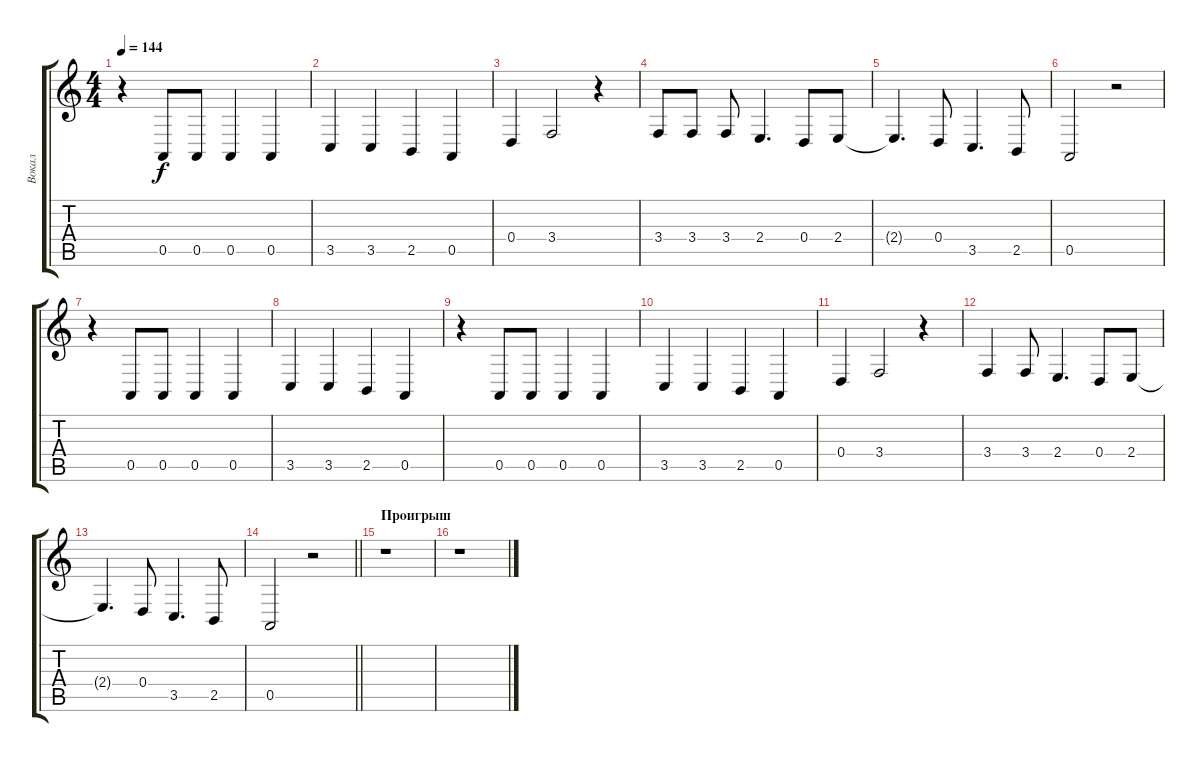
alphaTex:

\track ("Вокал" "Вокал") {instrument tenorsax}
\staff {score tabs}
\tuning (E4 B3 G3 D3 A2 E2) {hide}
\ts (4 4)
\tempo 144
\clef g2
\ks c
r.4{dy f} 0.5.8 0.5.8 0.5.4 0.5.4 |
3.5.4 3.5.4 2.5.4 0.5.4 |
0.4.4 3.4.2 r.4 |
3.4.8 3.4.8 3.4.8 2.4.4{d} 0.4.8 2.4.8 |
2.4{t}.4{d} 0.4.8 3.5.4{d} 2.5.8 |
0.5.2 r.2 |
r.4 0.5.8 0.5.8 0.5.4 0.5.4 |
3.5.4 3.5.4 2.5.4 0.5.4 |
r.4 0.5.8 0.5.8 0.5.4 0.5.4 |
3.5.4 3.5.4 2.5.4 0.5.4 |
0.4.4 3.4.2 r.4 |
3.4.4 3.4.8 2.4.4{d} 0.4.8 2.4.8 |
2.4{t}.4{d} 0.4.8 3.5.4{d} 2.5.8 |
\barLineRight lightlight
0.5.2 r.2 |
\section ("" "Проигрыш")
r.1 |
r.1
